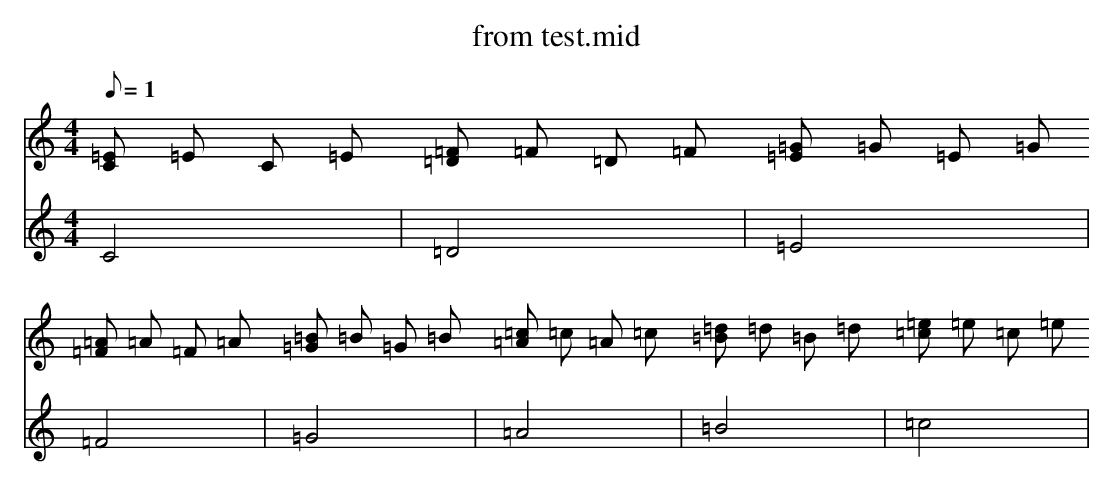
X:1
T: from test.mid
M: 4/4
L: 1
Q:1=120
K:C
V:1
[C =E] =E C =E [=D =F] =F =D =F [=E =G] =G =E =G [=F =A] =A =F =A [=G =B] =B =G =B [=A =c] =c =A =c [=B =d] =d =B =d [=c =e] =e =c =e
V:2
C4| =D4| =E4| =F4| =G4| =A4| =B4| =c4|
